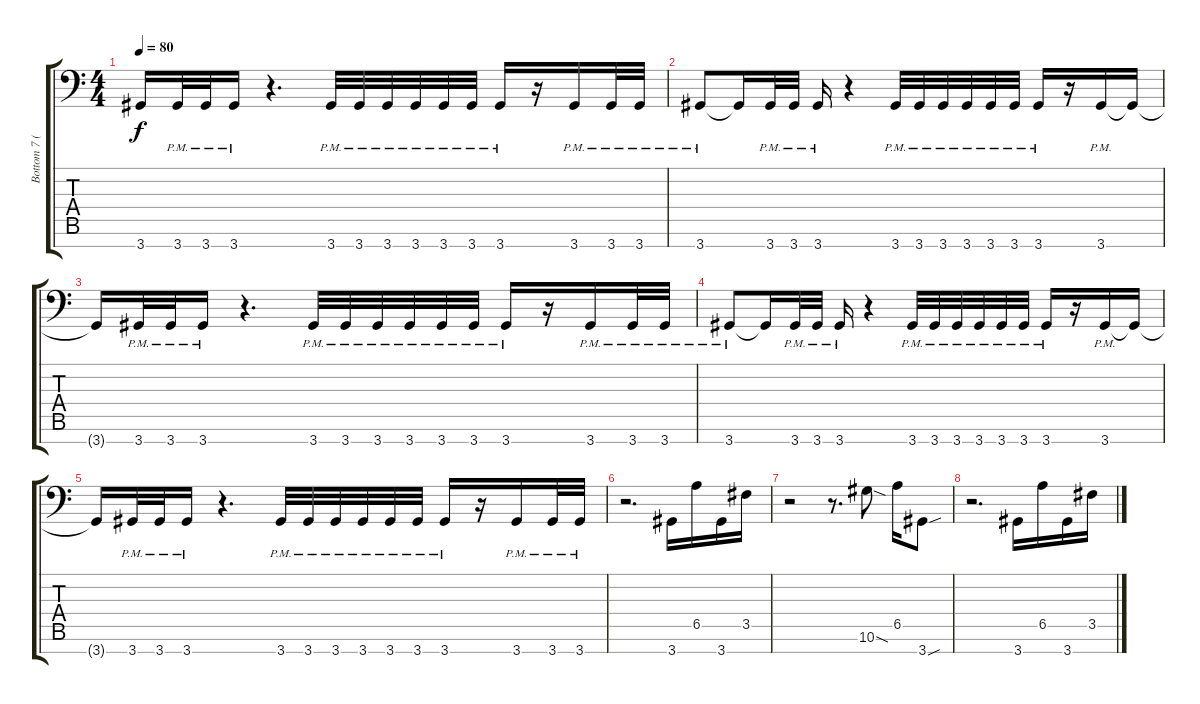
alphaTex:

\track ("Bottom 7 (Right Channel)" "Bottom 7 (") {instrument distortionguitar}
\staff {score tabs}
\tuning (Bb3 Gb3 Db3 Ab2 Eb2 Bb1 F1) {hide}
\ts (4 4)
\tempo 80
\clef f4
\ks c
3.7{t}.16{dy f} 3.7{pm}.32 3.7{pm}.32 3.7{pm}.16 r.4{d} 3.7{pm}.32 3.7{pm}.32 3.7{pm}.32 3.7{pm}.32 3.7{pm}.32 3.7{pm}.32 3.7{pm}.16 r.16 3.7{pm}.16 3.7{pm}.32 3.7{pm}.32 |
3.7{pm}.8 3.7{t}.16 3.7{pm}.32 3.7{pm}.32 3.7{pm}.16 r.4 3.7{pm}.32 3.7{pm}.32 3.7{pm}.32 3.7{pm}.32 3.7{pm}.32 3.7{pm}.32 3.7{pm}.16 r.16 3.7{pm}.16 3.7{t}.16 |
3.7{t}.16 3.7{pm}.32 3.7{pm}.32 3.7{pm}.16 r.4{d} 3.7{pm}.32 3.7{pm}.32 3.7{pm}.32 3.7{pm}.32 3.7{pm}.32 3.7{pm}.32 3.7{pm}.16 r.16 3.7{pm}.16 3.7{pm}.32 3.7{pm}.32 |
3.7{pm}.8 3.7{t}.16 3.7{pm}.32 3.7{pm}.32 3.7{pm}.16 r.4 3.7{pm}.32 3.7{pm}.32 3.7{pm}.32 3.7{pm}.32 3.7{pm}.32 3.7{pm}.32 3.7{pm}.16 r.16 3.7{pm}.16 3.7{t}.16 |
3.7{t}.16 3.7{pm}.32 3.7{pm}.32 3.7{pm}.16 r.4{d} 3.7{pm}.32 3.7{pm}.32 3.7{pm}.32 3.7{pm}.32 3.7{pm}.32 3.7{pm}.32 3.7{pm}.16 r.16 3.7{pm}.16 3.7{pm}.32 3.7{pm}.32 |
r.2{d} 3.7.16 6.5.16 3.7.16 3.5.16 |
r.2 r.8{d} 10.6{sod}.8 6.5.16 3.7{sou}.8 |
r.2{d} 3.7.16 6.5.16 3.7.16 3.5.16
